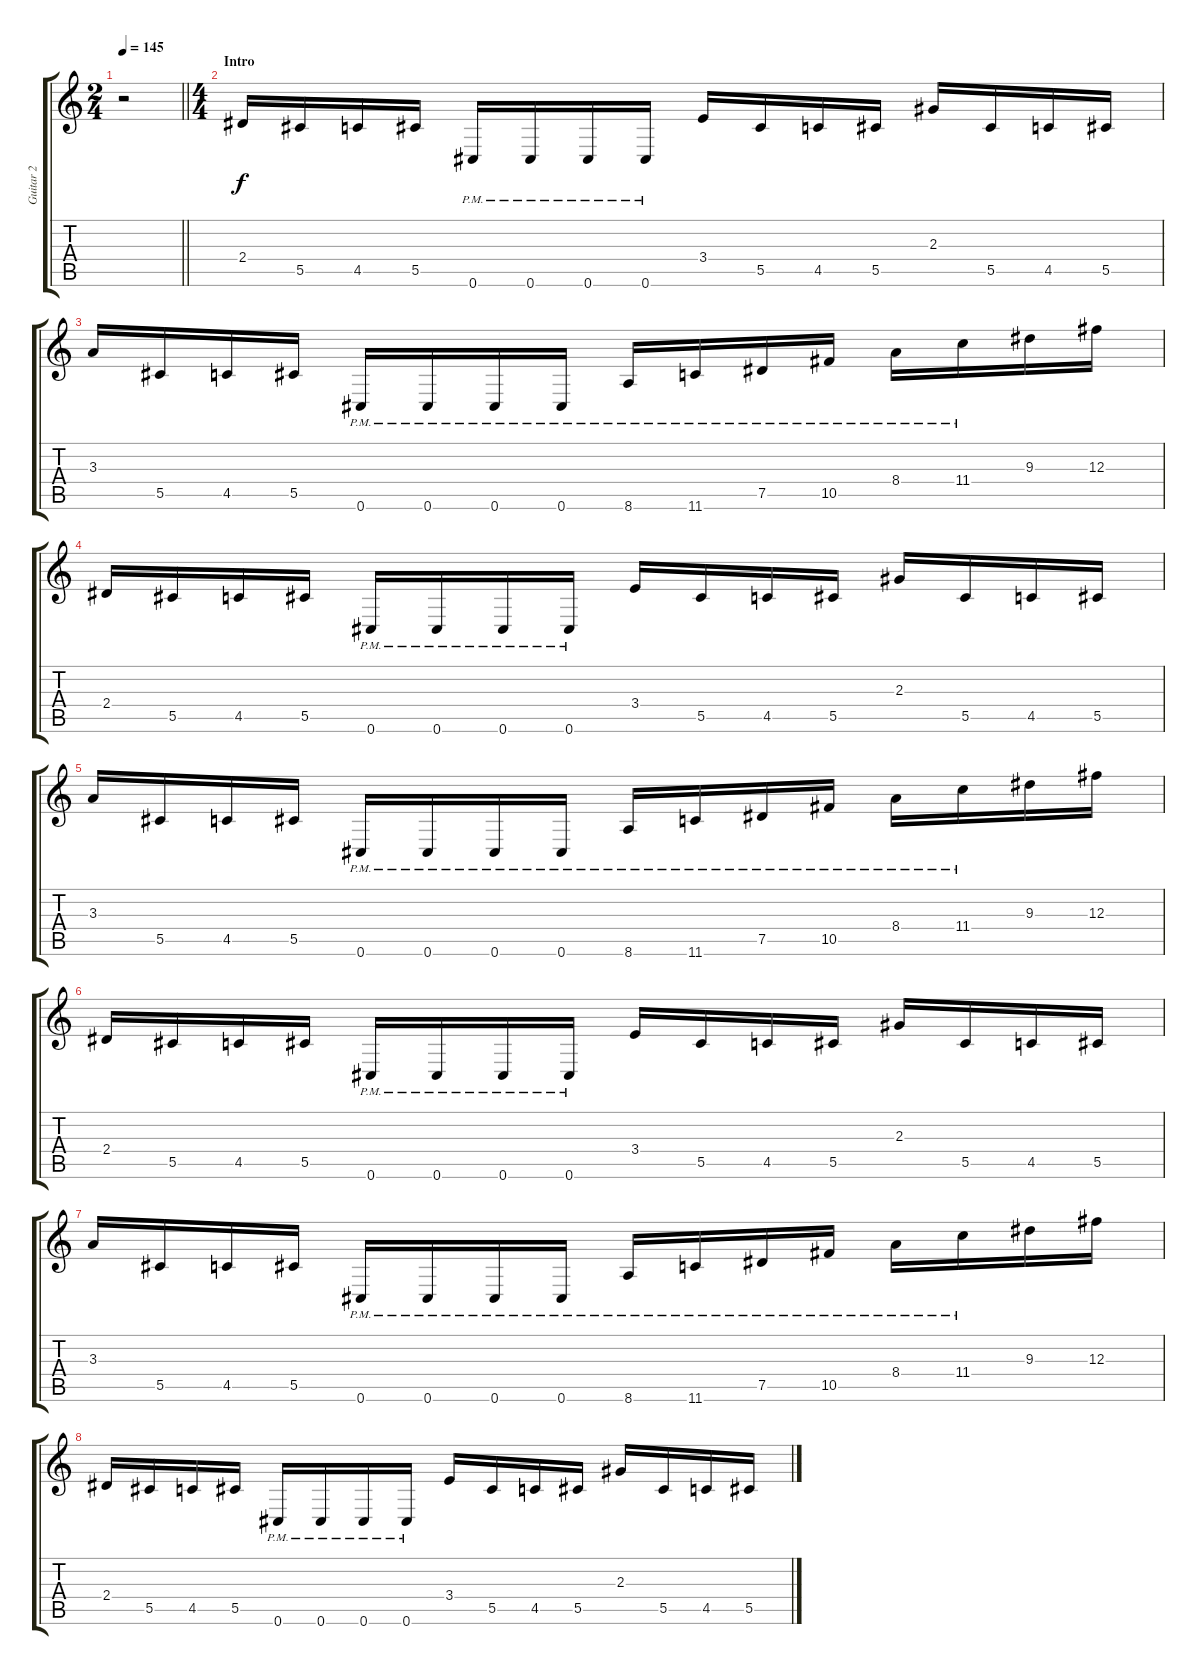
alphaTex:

\track ("Guitar 2" "Guitar 2") {instrument distortionguitar}
\staff {score tabs}
\tuning (Eb4 Bb3 Gb3 Db3 Ab2 Db2) {hide}
\ts (2 4)
\tempo 145
\clef g2
\barLineRight lightlight
\ks c
r.2{dy f instrument distortionguitar} |
\ts (4 4)
\section ("" "Intro")
2.4.16 5.5.16 4.5.16 5.5.16 0.6{pm}.16 0.6{pm}.16 0.6{pm}.16 0.6{pm}.16 3.4.16 5.5.16 4.5.16 5.5.16 2.3.16 5.5.16 4.5.16 5.5.16 |
3.3.16 5.5.16 4.5.16 5.5.16 0.6{pm}.16 0.6{pm}.16 0.6{pm}.16 0.6{pm}.16 8.6{pm}.16 11.6{pm}.16 7.5{pm}.16 10.5{pm}.16 8.4{pm}.16 11.4{pm}.16 9.3.16 12.3.16 |
2.4.16 5.5.16 4.5.16 5.5.16 0.6{pm}.16 0.6{pm}.16 0.6{pm}.16 0.6{pm}.16 3.4.16 5.5.16 4.5.16 5.5.16 2.3.16 5.5.16 4.5.16 5.5.16 |
3.3.16 5.5.16 4.5.16 5.5.16 0.6{pm}.16 0.6{pm}.16 0.6{pm}.16 0.6{pm}.16 8.6{pm}.16 11.6{pm}.16 7.5{pm}.16 10.5{pm}.16 8.4{pm}.16 11.4{pm}.16 9.3.16 12.3.16 |
2.4.16 5.5.16 4.5.16 5.5.16 0.6{pm}.16 0.6{pm}.16 0.6{pm}.16 0.6{pm}.16 3.4.16 5.5.16 4.5.16 5.5.16 2.3.16 5.5.16 4.5.16 5.5.16 |
3.3.16 5.5.16 4.5.16 5.5.16 0.6{pm}.16 0.6{pm}.16 0.6{pm}.16 0.6{pm}.16 8.6{pm}.16 11.6{pm}.16 7.5{pm}.16 10.5{pm}.16 8.4{pm}.16 11.4{pm}.16 9.3.16 12.3.16 |
2.4.16 5.5.16 4.5.16 5.5.16 0.6{pm}.16 0.6{pm}.16 0.6{pm}.16 0.6{pm}.16 3.4.16 5.5.16 4.5.16 5.5.16 2.3.16 5.5.16 4.5.16 5.5.16
